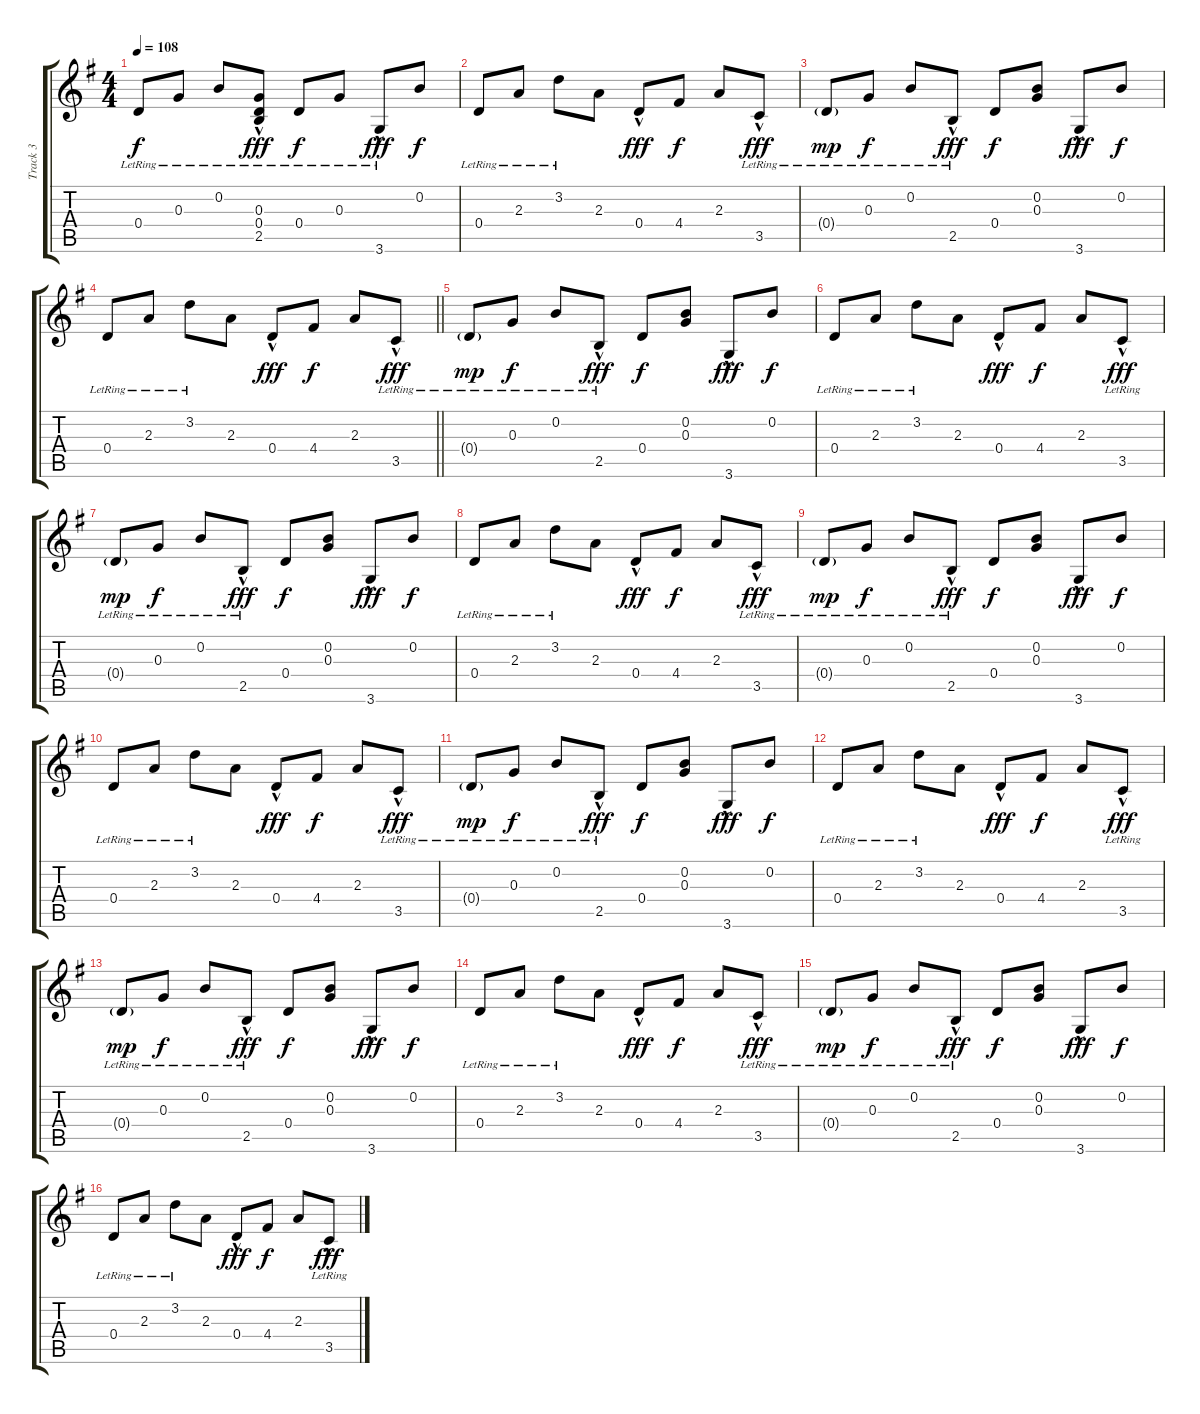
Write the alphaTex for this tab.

\track ("Track 3" "Track 3") {instrument overdrivenguitar}
\staff {score tabs}
\tuning (E4 B3 G3 D3 A2 E2) {hide}
\ts (4 4)
\tempo 108
\clef g2
\ks g
0.4{lr}.8{dy f} 0.3{lr}.8 0.2{lr}.8 (0.3{lr} 0.4{lr} 2.5{hac}).8{dy fff} 0.4{lr}.8{dy f} 0.3{lr}.8 3.6{hac lr}.8{dy fff} 0.2.8{dy f} |
0.4{lr}.8 2.3{lr}.8 3.2{lr}.8 2.3.8 0.4{hac}.8{dy fff} 4.4.8{dy f} 2.3.8 3.5{hac lr}.8{dy fff} |
0.4{g lr}.8{dy mp} 0.3{lr}.8{dy f} 0.2{lr}.8 2.5{hac lr}.8{dy fff} 0.4.8{dy f} (0.2 0.3).8 3.6{hac}.8{dy fff} 0.2.8{dy f} |
\barLineRight lightlight
0.4{lr}.8 2.3{lr}.8 3.2{lr}.8 2.3.8 0.4{hac}.8{dy fff} 4.4.8{dy f} 2.3.8 3.5{hac lr}.8{dy fff} |
0.4{g lr}.8{dy mp} 0.3{lr}.8{dy f} 0.2{lr}.8 2.5{hac lr}.8{dy fff} 0.4.8{dy f} (0.2 0.3).8 3.6{hac}.8{dy fff} 0.2.8{dy f} |
0.4{lr}.8 2.3{lr}.8 3.2{lr}.8 2.3.8 0.4{hac}.8{dy fff} 4.4.8{dy f} 2.3.8 3.5{hac lr}.8{dy fff} |
0.4{g lr}.8{dy mp} 0.3{lr}.8{dy f} 0.2{lr}.8 2.5{hac lr}.8{dy fff} 0.4.8{dy f} (0.2 0.3).8 3.6{hac}.8{dy fff} 0.2.8{dy f} |
0.4{lr}.8 2.3{lr}.8 3.2{lr}.8 2.3.8 0.4{hac}.8{dy fff} 4.4.8{dy f} 2.3.8 3.5{hac lr}.8{dy fff} |
0.4{g lr}.8{dy mp} 0.3{lr}.8{dy f} 0.2{lr}.8 2.5{hac lr}.8{dy fff} 0.4.8{dy f} (0.2 0.3).8 3.6{hac}.8{dy fff} 0.2.8{dy f} |
0.4{lr}.8 2.3{lr}.8 3.2{lr}.8 2.3.8 0.4{hac}.8{dy fff} 4.4.8{dy f} 2.3.8 3.5{hac lr}.8{dy fff} |
0.4{g lr}.8{dy mp} 0.3{lr}.8{dy f} 0.2{lr}.8 2.5{hac lr}.8{dy fff} 0.4.8{dy f} (0.2 0.3).8 3.6{hac}.8{dy fff} 0.2.8{dy f} |
0.4{lr}.8 2.3{lr}.8 3.2{lr}.8 2.3.8 0.4{hac}.8{dy fff} 4.4.8{dy f} 2.3.8 3.5{hac lr}.8{dy fff} |
0.4{g lr}.8{dy mp} 0.3{lr}.8{dy f} 0.2{lr}.8 2.5{hac lr}.8{dy fff} 0.4.8{dy f} (0.2 0.3).8 3.6{hac}.8{dy fff} 0.2.8{dy f} |
0.4{lr}.8 2.3{lr}.8 3.2{lr}.8 2.3.8 0.4{hac}.8{dy fff} 4.4.8{dy f} 2.3.8 3.5{hac lr}.8{dy fff} |
0.4{g lr}.8{dy mp} 0.3{lr}.8{dy f} 0.2{lr}.8 2.5{hac lr}.8{dy fff} 0.4.8{dy f} (0.2 0.3).8 3.6{hac}.8{dy fff} 0.2.8{dy f} |
0.4{lr}.8 2.3{lr}.8 3.2{lr}.8 2.3.8 0.4{hac}.8{dy fff} 4.4.8{dy f} 2.3.8 3.5{hac lr}.8{dy fff}
